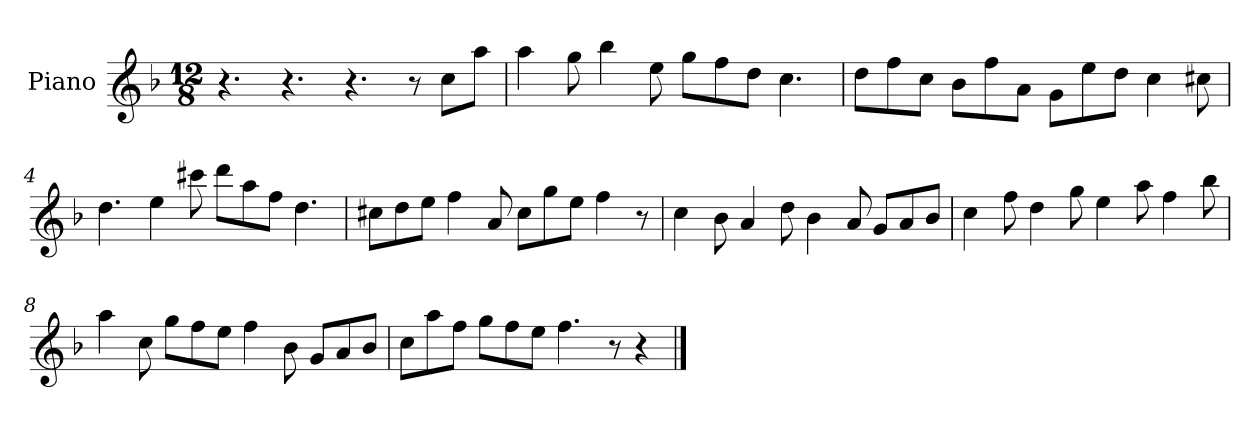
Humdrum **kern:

**kern
*part1
*staff1
*I"Piano
*I'Pno
*clefG2
*k[b-]
*F:
*M12/8
=1
4.r
4.r
4.r
8r
8cc\L
8aa\J
=2
4aa\
8gg\
4bb-\
8ee\
8gg\L
8ff\
8dd\J
4.cc\
=3
8dd\L
8ff\
8cc\J
8b-\L
8ff\
8a\J
8g\L
8ee\
8dd\J
4cc\
8cc#X\
=4
4.dd\
4ee\
8ccc#X\
8ddd\L
8aa\
8ff\J
4.dd\
=5
8cc#X\L
8dd\
8ee\J
4ff\
8a/
8cc#\L
8gg\
8ee\J
4ff\
8r
=6
4cc\
8b-\
4a/
8dd\
4b-\
8a/
8g/L
8a/
8b-/J
=7
4cc\
8ff\
4dd\
8gg\
4ee\
8aa\
4ff\
8bb-\
=8
4aa\
8cc\
8gg\L
8ff\
8ee\J
4ff\
8b-\
8g/L
8a/
8b-/J
=9
8cc\L
8aa\
8ff\J
8gg\L
8ff\
8ee\J
4.ff\
8r
4r
==
*-
